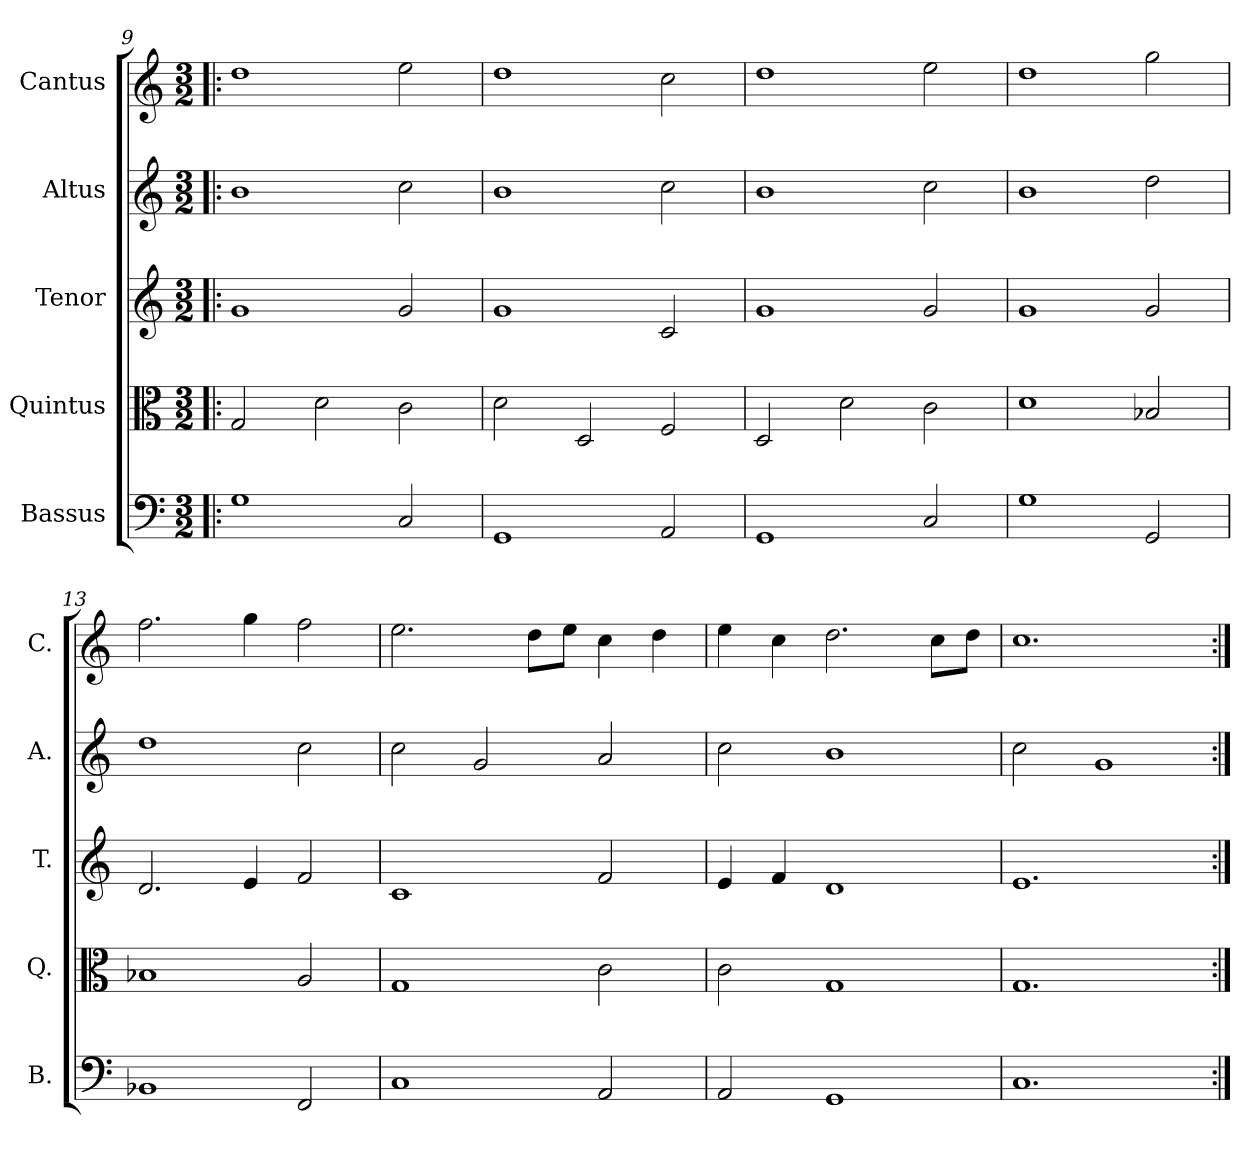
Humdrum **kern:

**kern	**kern	**kern	**kern	**kern
*part5	*part4	*part3	*part2	*part1
*staff5	*staff4	*staff3	*staff2	*staff1
*I"Bassus	*I"Quintus	*I"Tenor	*I"Altus	*I"Cantus
*I'B.	*I'Q.	*I'T.	*I'A.	*I'C.
*clefF4	*clefC3	*clefG2	*clefG2	*clefG2
*k[]	*k[]	*k[]	*k[]	*k[]
*M3/2	*M3/2	*M3/2	*M3/2	*M3/2
=9!|:	=9!|:	=9!|:	=9!|:	=9!|:
1G	2G/	1g	1b	1dd
.	2d\	.	.	.
2C/	2c\	2g/	2cc\	2ee\
=10	=10	=10	=10	=10
1GG	2d\	1g	1b	1dd
.	2D/	.	.	.
2AA/	2F/	2c/	2cc\	2cc\
=11	=11	=11	=11	=11
1GG	2D/	1g	1b	1dd
.	2d\	.	.	.
2C/	2c\	2g/	2cc\	2ee\
=12	=12	=12	=12	=12
1G	1d	1g	1b	1dd
2GG/	2B-X/	2g/	2dd\	2gg\
=13	=13	=13	=13	=13
1BB-X	1B-X	2.d/	1dd	2.ff\
.	.	4e/	.	4gg\
2FF/	2A/	2f/	2cc\	2ff\
=14	=14	=14	=14	=14
1C	1G	1c	2cc\	2.ee\
.	.	.	2g/	.
.	.	.	.	8dd\L
.	.	.	.	8ee\J
2AA/	2c\	2f/	2a/	4cc\
.	.	.	.	4dd\
=15	=15	=15	=15	=15
2AA/	2c\	4e/	2cc\	4ee\
.	.	4f/	.	4cc\
1GG	1G	1d	1b	2.dd\
.	.	.	.	8cc\L
.	.	.	.	8dd\J
=16	=16	=16	=16	=16
1.C	1.G	1.e	2cc\	1.cc
.	.	.	1g	.
=:|!	=:|!	=:|!	=:|!	=:|!
*-	*-	*-	*-	*-
